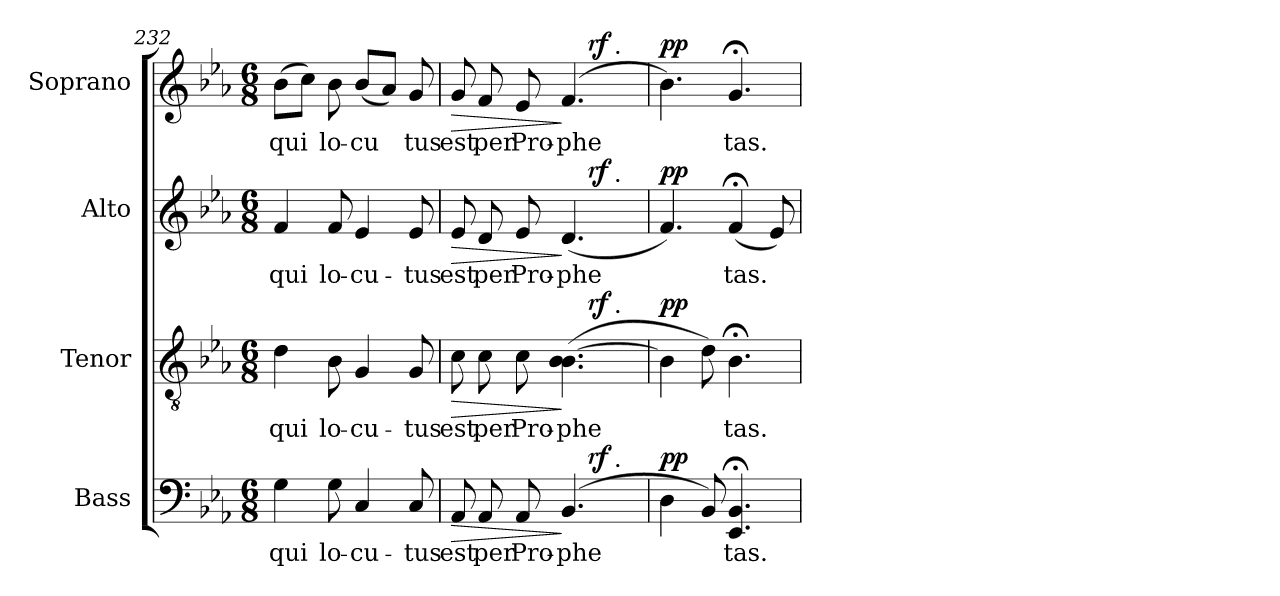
**kern	**text	**dynam	**kern	**text	**dynam	**kern	**text	**dynam	**kern	**text	**dynam
*part4	*part4	*part4	*part3	*part3	*part3	*part2	*part2	*part2	*part1	*part1	*part1
*staff4	*staff4	*staff4	*staff3	*staff3	*staff3	*staff2	*staff2	*staff2	*staff1	*staff1	*staff1
*I"Bass	*	*	*I"Tenor	*	*	*I"Alto	*	*	*I"Soprano	*	*
*I'B.	*	*	*I'T.	*	*	*I'A.	*	*	*I'S.	*	*
*clefF4	*	*	*clefGv2	*	*	*clefG2	*	*	*clefG2	*	*
*k[b-e-a-]	*	*	*k[b-e-a-]	*	*	*k[b-e-a-]	*	*	*k[b-e-a-]	*	*
*E-:	*	*	*E-:	*	*	*E-:	*	*	*E-:	*	*
*M6/8	*	*	*M6/8	*	*	*M6/8	*	*	*M6/8	*	*
=232	=232	=232	=232	=232	=232	=232	=232	=232	=232	=232	=232
!	!LO:LY:b:cj	!	!	!LO:LY:b:cj	!	!	!LO:LY:b:cj	!	!	!LO:LY:b:cj	!
4G\	qui	.	4d\	qui	.	4f/	qui	.	(>8b-\L	qui	.
!	!	!	!	!	!	!	!	!	!	!LO:LY:b:cj	!
.	.	.	.	.	.	.	.	.	8cc\J)	.	.
!	!LO:LY:b:cj	!	!	!LO:LY:b:cj	!	!	!LO:LY:b:cj	!	!	!LO:LY:b:cj	!
8G\	lo-	.	8B-\	lo-	.	8f/	lo-	.	8b-\	lo-	.
!	!LO:LY:b:cj	!	!	!LO:LY:b:cj	!	!	!LO:LY:b:cj	!	!	!LO:LY:b:cj	!
4C/	-cu-	.	4G/	-cu-	.	4e-/	-cu-	.	(<8b-/L	-cu	.
!	!	!	!	!	!	!	!	!	!	!LO:LY:b:cj	!
.	.	.	.	.	.	.	.	.	8a-/J)	.	.
!	!LO:LY:b:cj	!	!	!LO:LY:b:cj	!	!	!LO:LY:b:cj	!	!	!LO:LY:b:cj	!
8C/	-tus	.	8G/	-tus	.	8e-/	-tus	.	8g/	tus	.
=233	=233	=233	=233	=233	=233	=233	=233	=233	=233	=233	=233
!	!LO:LY:b:cj	!LO:HP:b	!	!LO:LY:b:cj	!LO:HP:b	!	!LO:LY:b:cj	!LO:HP:b	!	!LO:LY:b:cj	!LO:HP:b
*^	*	*	*^	*	*	*^	*	*	*^	*	*
*	*^	*	*	*	*^	*	*	*	*^	*	*	*	*^	*	*
8AA-/	2ryy	2ryy	est	>	8c\	2ryy	2ryy	est	>	8e-/	2ryy	2ryy	est	>	8g/	2ryy	2ryy	est	>
!	!	!	!LO:LY:b:cj	!	!	!	!	!LO:LY:b:cj	!	!	!	!	!LO:LY:b:cj	!	!	!	!	!LO:LY:b:cj	!
8AA-/	.	.	per	.	8c\	.	.	per	.	8d/	.	.	per	.	8f/	.	.	per	.
!	!	!	!LO:LY:b:cj	!	!	!	!	!LO:LY:b:cj	!	!	!	!	!LO:LY:b:cj	!	!	!	!	!LO:LY:b:cj	!
8AA-/	.	.	Pro-	.	8c\	.	.	Pro-	.	8e-/	.	.	Pro-	.	8e-/	.	.	Pro-	.
!	!	!	!LO:LY:b:cj	!	!	!	!	!LO:LY:b:cj	!	!	!	!	!LO:LY:b:cj	!	!	!	!	!LO:LY:b:cj	!
(>4.BB-/	.	.	-phe	]	(>4.B-\ [>4.B-\	.	.	-phe	]	(<4.d/	.	.	-phe	]	(<4.f/	.	.	-phe	]
!	!	!	!	!LO:DY:a	!	!	!	!	!LO:DY:a	!	!	!	!	!LO:DY:a	!	!	!	!	!LO:DY:a
.	4ryy	16..ryy	.	rf	.	4ryy	16..ryy	.	rf	.	4ryy	16..ryy	.	rf	.	4ryy	16..ryy	.	rf
!	!	!	!	!	!	!	!	!	!	!	!	!	!	!	!	!	!LO:TX:a:t=.	!	!
!	!	!	!	!	!	!	!	!	!	!	!	!LO:TX:a:t=.	!	!	!	!	!	!	!
!	!	!	!	!	!	!	!LO:TX:a:t=.	!	!	!	!	!	!	!	!	!	!	!	!
!	!	!LO:TX:a:t=.	!	!	!	!	!	!	!	!	!	!	!	!	!	!	!	!	!
.	.	8ryy	.	.	.	.	8ryy	.	.	.	.	8ryy	.	.	.	.	8ryy	.	.
.	.	64ryy	.	.	.	.	64ryy	.	.	.	.	64ryy	.	.	.	.	64ryy	.	.
=234	=234	=234	=234	=234	=234	=234	=234	=234	=234	=234	=234	=234	=234	=234	=234	=234	=234	=234	=234
!	!	!	!LO:LY:b:cj	!LO:DY:a	!	!	!	!LO:LY:b:cj	!LO:DY:a	!	!	!	!LO:LY:b:cj	!LO:DY:a	!	!	!	!LO:LY:b:cj	!LO:DY:a
*v	*v	*v	*	*	*	*	*	*	*	*v	*v	*v	*	*	*v	*v	*v	*	*
*	*	*	*v	*v	*v	*	*	*	*	*	*	*	*
4D\	.	pp	4B-\]	.	pp	4.f/)	.	pp	4.b-\)	.	pp
!	!LO:LY:b:cj	!	!	!LO:LY:b:cj	!	!	!	!	!	!	!
8BB-/)	.	.	8d\)	.	.	.	.	.	.	.	.
!	!LO:LY:b:cj	!	!	!LO:LY:b:cj	!	!	!LO:LY:b:cj	!	!	!LO:LY:b:cj	!
4.BB-/;< 4.EE-/;<	tas.	.	4.B-;<\	tas.	.	(<4f;</	tas.	.	4.g;</	tas.	.
!	!	!	!	!	!	!	!LO:LY:b:cj	!	!	!	!
.	.	.	.	.	.	8e-/)	.	.	.	.	.
=	=	=	=	=	=	=	=	=	=	=	=
*-	*-	*-	*-	*-	*-	*-	*-	*-	*-	*-	*-
